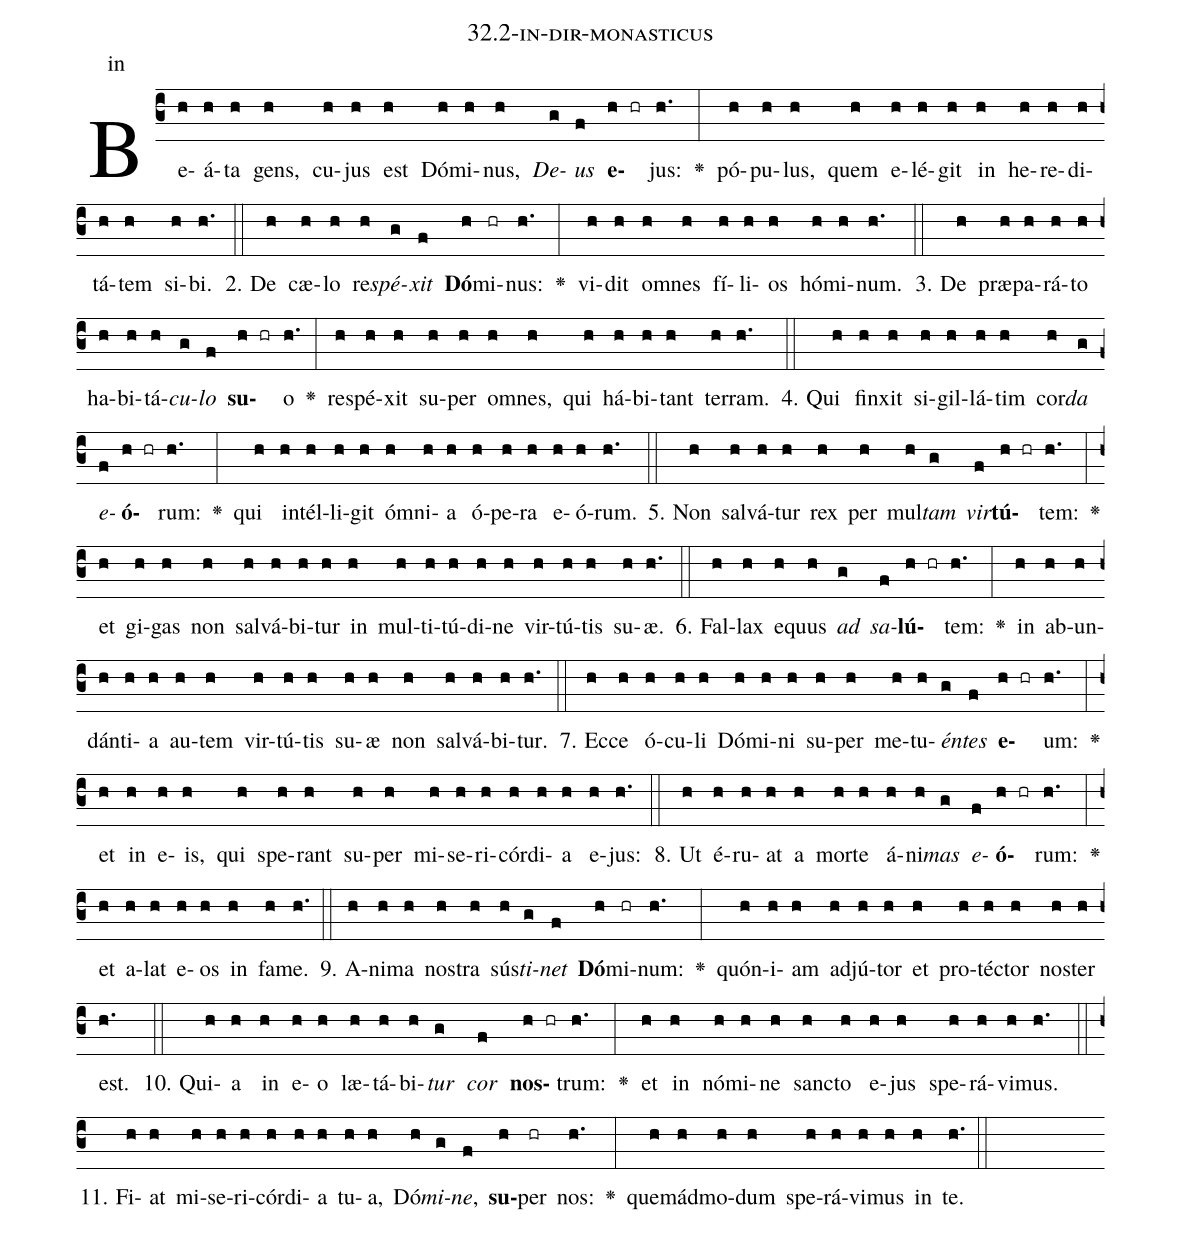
name: 32.2-in-dir-monasticus;
annotation: in;
%%
(c3)Be(h)á(h)ta(h) gens,(h) cu(h)jus(h) est(h) Dó(h)mi(h)nus,(h) <i>De</i>(g)<i>us</i>(f) <b>e</b>(h hr)jus:(h.) <v>\greheightstar</v>(:) pó(h)pu(h)lus,(h) quem(h) e(h)lé(h)git(h) in(h) he(h)re(h)di(h)tá(h)tem(h) si(h)bi.(h.) (::)
2. De(h) cæ(h)lo(h) re(h)<i>spé</i>(g)<i>xit</i>(f) <b>Dó</b>(h)mi(hr)nus:(h.) <v>\greheightstar</v>(:) vi(h)dit(h) om(h)nes(h) fí(h)li(h)os(h) hó(h)mi(h)num.(h.) (::)
3. De(h) præ(h)pa(h)rá(h)to(h) ha(h)bi(h)tá(h)<i>cu</i>(g)<i>lo</i>(f) <b>su</b>(h hr)o(h.) <v>\greheightstar</v>(:) re(h)spé(h)xit(h) su(h)per(h) om(h)nes,(h) qui(h) há(h)bi(h)tant(h) ter(h)ram.(h.) (::)
4. Qui(h) fin(h)xit(h) si(h)gil(h)lá(h)tim(h) cor(h)<i>da</i>(g) <i>e</i>(f)<b>ó</b>(h hr)rum:(h.) <v>\greheightstar</v>(:) qui(h) in(h)tél(h)li(h)git(h) óm(h)ni(h)a(h) ó(h)pe(h)ra(h) e(h)ó(h)rum.(h.) (::)
5. Non(h) sal(h)vá(h)tur(h) rex(h) per(h) mul(h)<i>tam</i>(g) <i>vir</i>(f)<b>tú</b>(h hr)tem:(h.) <v>\greheightstar</v>(:) et(h) gi(h)gas(h) non(h) sal(h)vá(h)bi(h)tur(h) in(h) mul(h)ti(h)tú(h)di(h)ne(h) vir(h)tú(h)tis(h) su(h)æ.(h.) (::)
6. Fal(h)lax(h) e(h)quus(h) <i>ad</i>(g) <i>sa</i>(f)<b>lú</b>(h hr)tem:(h.) <v>\greheightstar</v>(:) in(h) ab(h)un(h)dán(h)ti(h)a(h) au(h)tem(h) vir(h)tú(h)tis(h) su(h)æ(h) non(h) sal(h)vá(h)bi(h)tur.(h.) (::)
7. Ec(h)ce(h) ó(h)cu(h)li(h) Dó(h)mi(h)ni(h) su(h)per(h) me(h)tu(h)<i>én</i>(g)<i>tes</i>(f) <b>e</b>(h hr)um:(h.) <v>\greheightstar</v>(:) et(h) in(h) e(h)is,(h) qui(h) spe(h)rant(h) su(h)per(h) mi(h)se(h)ri(h)cór(h)di(h)a(h) e(h)jus:(h.) (::)
8. Ut(h) é(h)ru(h)at(h) a(h) mor(h)te(h) á(h)ni(h)<i>mas</i>(g) <i>e</i>(f)<b>ó</b>(h hr)rum:(h.) <v>\greheightstar</v>(:) et(h) a(h)lat(h) e(h)os(h) in(h) fa(h)me.(h.) (::)
9. A(h)ni(h)ma(h) nos(h)tra(h) sús(h)<i>ti</i>(g)<i>net</i>(f) <b>Dó</b>(h)mi(hr)num:(h.) <v>\greheightstar</v>(:) quón(h)i(h)am(h) ad(h)jú(h)tor(h) et(h) pro(h)téc(h)tor(h) nos(h)ter(h) est.(h.) (::)
10. Qui(h)a(h) in(h) e(h)o(h) læ(h)tá(h)bi(h)<i>tur</i>(g) <i>cor</i>(f) <b>nos</b>(h hr)trum:(h.) <v>\greheightstar</v>(:) et(h) in(h) nó(h)mi(h)ne(h) sanc(h)to(h) e(h)jus(h) spe(h)rá(h)vi(h)mus.(h.) (::)
11. Fi(h)at(h) mi(h)se(h)ri(h)cór(h)di(h)a(h) tu(h)a,(h) Dó(h)<i>mi</i>(g)<i>ne</i>,(f) <b>su</b>(h)per(hr) nos:(h.) <v>\greheightstar</v>(:) quem(h)ád(h)mo(h)dum(h) spe(h)rá(h)vi(h)mus(h) in(h) te.(h.) (::)
